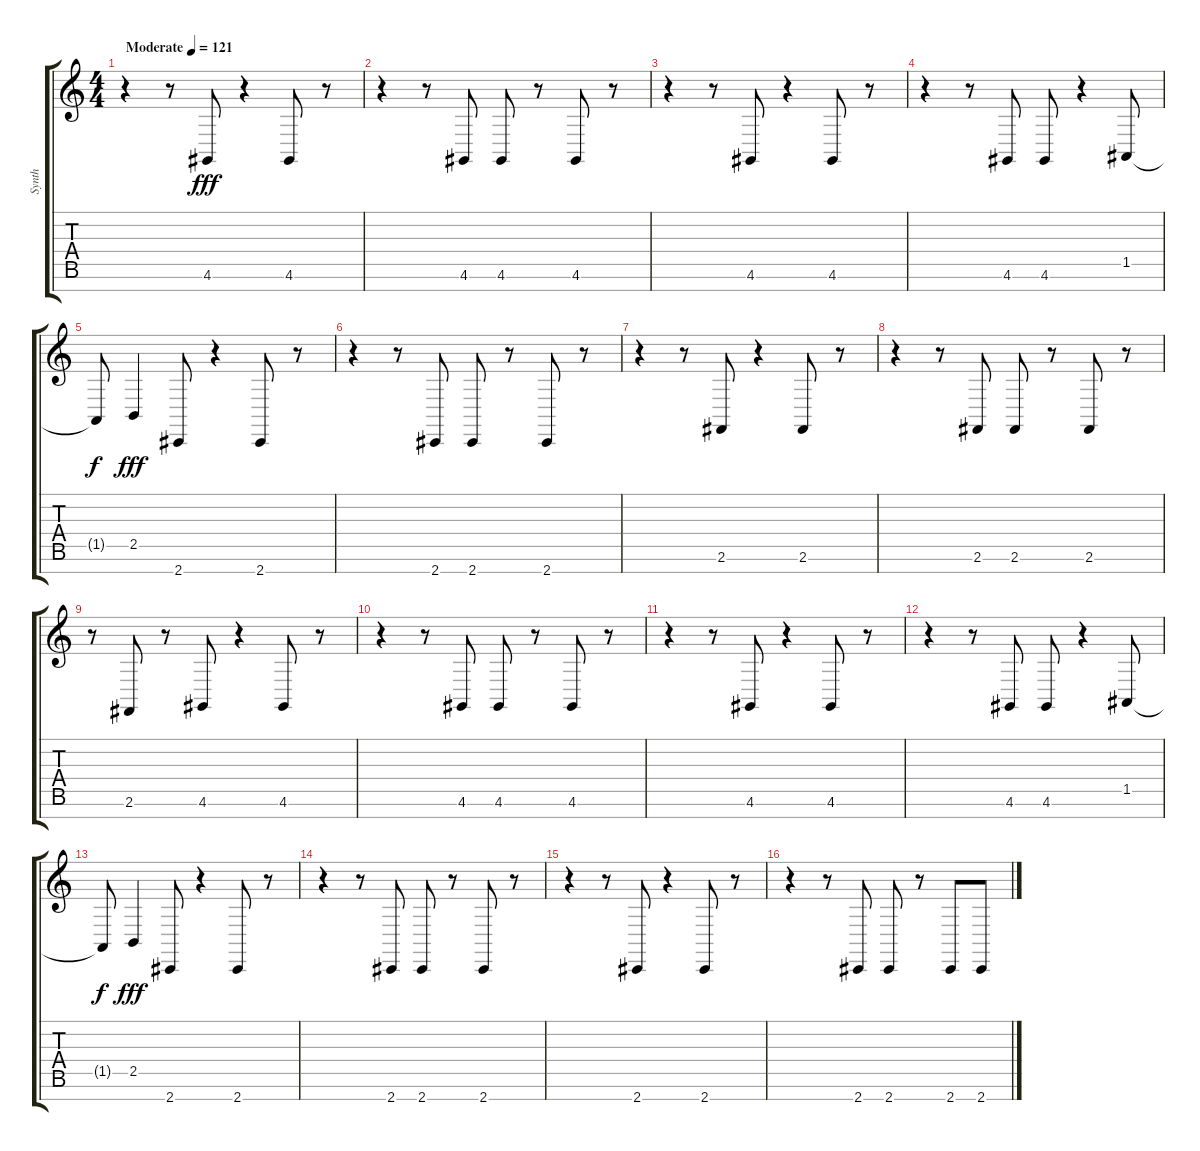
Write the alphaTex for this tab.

\track ("Synth" "Synth") {instrument lead2sawtooth}
\staff {score tabs}
\tuning (E4 B3 G3 D3 A2 E2 B1) {hide}
\ts (4 4)
\tempo (121 "Moderate")
\clef g2
\ks c
r.4{dy fff instrument lead2sawtooth} r.8 4.6.8 r.4 4.6.8 r.8 |
r.4 r.8 4.6.8 4.6.8 r.8 4.6.8 r.8 |
r.4 r.8 4.6.8 r.4 4.6.8 r.8 |
r.4 r.8 4.6.8 4.6.8 r.4 1.5.8 |
1.5{t}.8{dy f} 2.5.4{dy fff} 2.7.8 r.4 2.7.8 r.8 |
r.4 r.8 2.7.8 2.7.8 r.8 2.7.8 r.8 |
r.4 r.8 2.6.8 r.4 2.6.8 r.8 |
r.4 r.8 2.6.8 2.6.8 r.8 2.6.8 r.8 |
r.8 2.6.8 r.8 4.6.8 r.4 4.6.8 r.8 |
r.4 r.8 4.6.8 4.6.8 r.8 4.6.8 r.8 |
r.4 r.8 4.6.8 r.4 4.6.8 r.8 |
r.4 r.8 4.6.8 4.6.8 r.4 1.5.8 |
1.5{t}.8{dy f} 2.5.4{dy fff} 2.7.8 r.4 2.7.8 r.8 |
r.4 r.8 2.7.8 2.7.8 r.8 2.7.8 r.8 |
r.4 r.8 2.7.8 r.4 2.7.8 r.8 |
r.4 r.8 2.7.8 2.7.8 r.8 2.7.8 2.7.8
